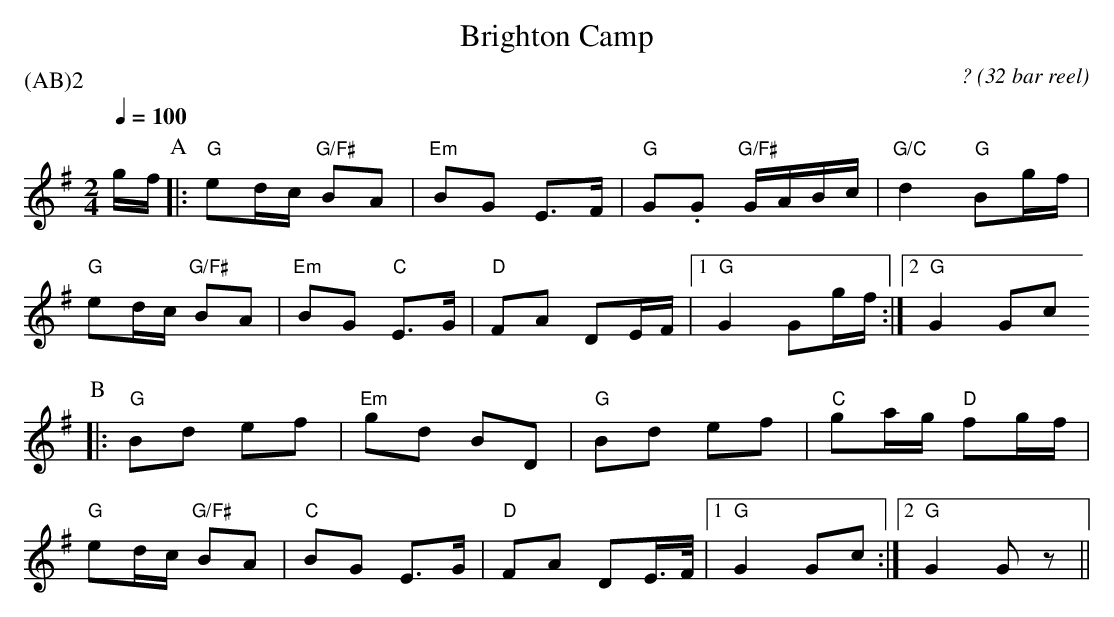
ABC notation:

X:1
T:Brighton Camp
C:? (32 bar reel)
P:(AB)2
M:2/4
L:1/8
Q:1/4=100
K:G
g/f/ \
P:A
|:  "G" ed/c/ "G/F#" BA   | "Em"  BG E>F          | "G" G.G "G/F#" G/A/B/c/  | "G/C" d2 "G" Bg/f/    |
"G" ed/c/   "G/F#" BA     | "Em"  BG "C" E>G      | "D" FA DE/F/          |1 "G" G2 Gg/f/  :|2 "G" G2 Gc
P:B
|:  "G" Bd ef             | "Em"  gd BD           | "G" Bd ef       | "C" ga/g/ "D" fg/f/ |
"G" ed/c/ "G/F#" BA       | "C" BG E>G            | "D" FA DE/>F/   |1 "G" G2 Gc   :|2  "G" G2 G  z ||
